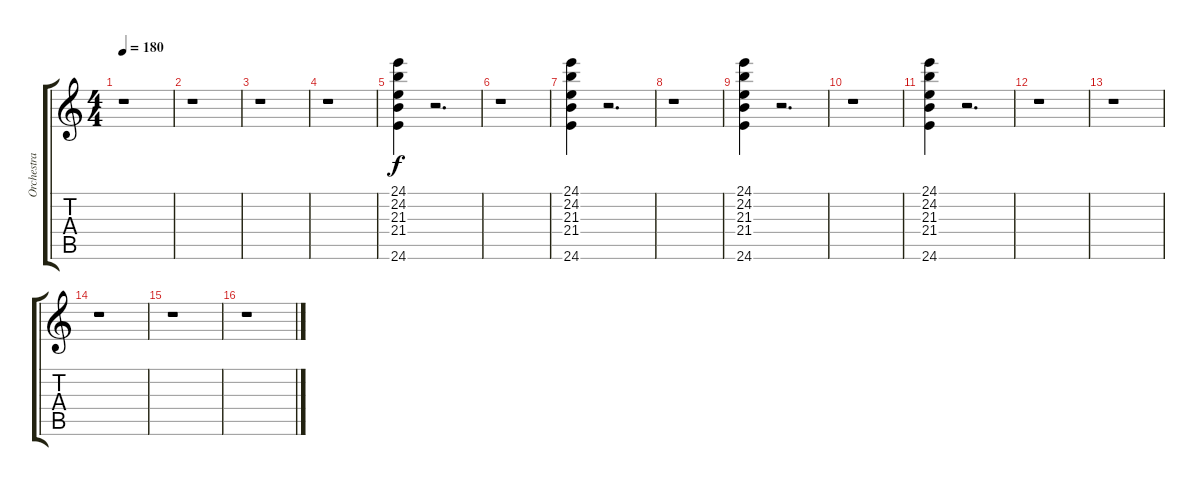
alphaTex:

\track ("Orchestra Hit" "Orchestra ") {instrument orchestrahit}
\staff {score tabs}
\tuning (E4 B3 G3 D3 A2 E2) {hide}
\ts (4 4)
\tempo 180
\clef g2
\ks c
r.1{dy f} |
r.1 |
r.1 |
r.1 |
(24.1 24.2 21.3 21.4 24.6).4 r.2{d} |
r.1 |
(24.1 24.2 21.3 21.4 24.6).4 r.2{d} |
r.1 |
(24.1 24.2 21.3 21.4 24.6).4 r.2{d} |
r.1 |
(24.1 24.2 21.3 21.4 24.6).4 r.2{d} |
r.1 |
r.1 |
r.1 |
r.1 |
r.1
